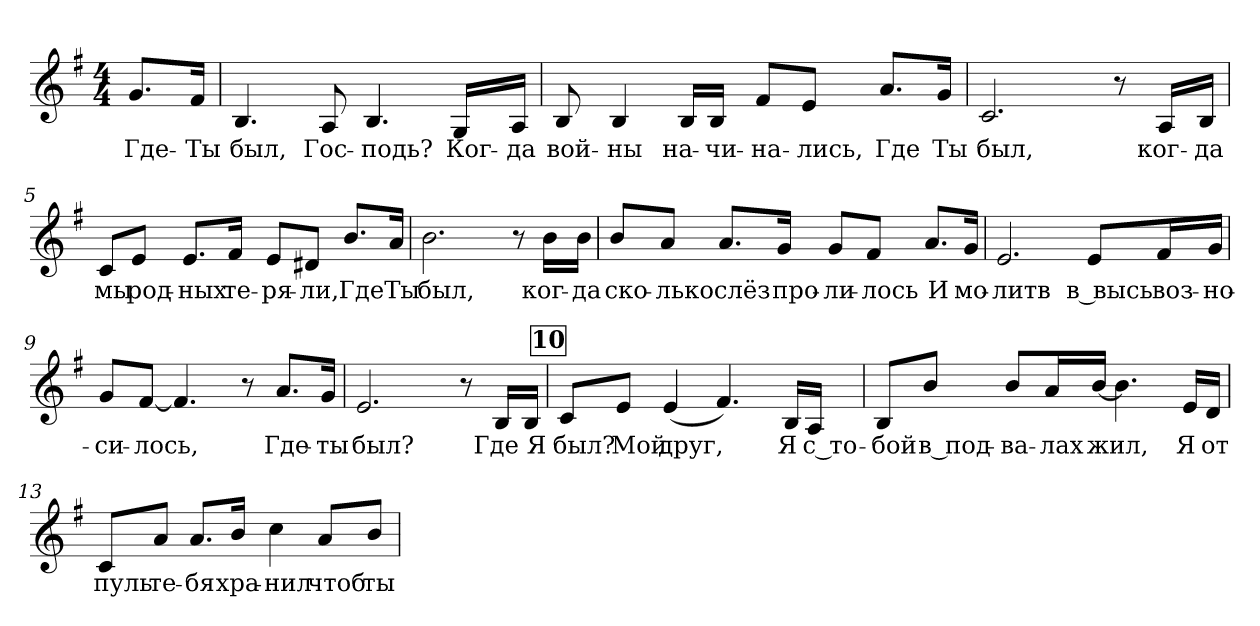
**kern	**text
*part1	*part1
*staff1	*staff1
!!LO:PB:g=z
*clefG2	*
*k[f#]	*
*e:	*
*M4/4	*
=1	=1
!	!LO:LY:b:color=#000000
8.gi/L	Где-
!	!LO:LY:b:color=#000000
16f#i/Jk	-Ты
=2	=2
!	!LO:LY:b:color=#000000
4.Bi/	был,
!	!LO:LY:b:color=#000000
8Ai/	Гос-
!	!LO:LY:b:color=#000000
4.Bi/	-подь?
!	!LO:LY:b:color=#000000
16Gi/LL	Ког-
!	!LO:LY:b:color=#000000
16Ai/JJ	-да
=3	=3
!	!LO:LY:b:color=#000000
8Bi/	вой-
!	!LO:LY:b:color=#000000
4Bi/	-ны
!	!LO:LY:b:color=#000000
16Bi/LL	на-
!	!LO:LY:b:color=#000000
16Bi/JJ	-чи-
!	!LO:LY:b:color=#000000
8f#i/L	-на-
!	!LO:LY:b:color=#000000
8ei/J	-лись,
!	!LO:LY:b:color=#000000
8.ai/L	Где
!	!LO:LY:b:color=#000000
16gi/Jk	Ты
=4	=4
!	!LO:LY:b:color=#000000
2.ci/	был,
8r	.
!	!LO:LY:b:color=#000000
16Ai/LL	ког-
!	!LO:LY:b:color=#000000
16Bi/JJ	-да
!!LO:LB:g=z
=5	=5
!	!LO:LY:b:color=#000000
8ci/L	мы
!	!LO:LY:b:color=#000000
8ei/J	род-
!	!LO:LY:b:color=#000000
8.ei/L	-ных
!	!LO:LY:b:color=#000000
16f#i/Jk	те-
!	!LO:LY:b:color=#000000
8ei/L	-ря-
!	!LO:LY:b:color=#000000
8d#Xi/J	-ли,
!	!LO:LY:b:color=#000000
8.bi/L	Где
!	!LO:LY:b:color=#000000
16ai/Jk	Ты
=6	=6
!	!LO:LY:b:color=#000000
2.bi\	был,
8r	.
!	!LO:LY:b:color=#000000
16bi\LL	ког-
!	!LO:LY:b:color=#000000
16bi\JJ	-да
=7	=7
!	!LO:LY:b:color=#000000
8bi/L	ско-
!	!LO:LY:b:color=#000000
8ai/J	-лько
!	!LO:LY:b:color=#000000
8.ai/L	слёз
!	!LO:LY:b:color=#000000
16gi/Jk	про-
!	!LO:LY:b:color=#000000
8gi/L	-ли-
!	!LO:LY:b:color=#000000
8f#i/J	-лось
!	!LO:LY:b:color=#000000
8.ai/L	И
!	!LO:LY:b:color=#000000
16gi/Jk	мо-
=8	=8
!	!LO:LY:b:color=#000000
2.ei/	-литв
!	!LO:LY:b:color=#000000
8ei/L	в высь
!	!LO:LY:b:color=#000000
16f#i/L	воз-
!	!LO:LY:b:color=#000000
16gi/JJ	-но-
!!LO:LB:g=z
=9	=9
!	!LO:LY:b:color=#000000
8gi/L	-си-
!	!LO:LY:b:color=#000000
[<8f#i/J	-лось,
4.f#i/]	.
8r	.
!	!LO:LY:b:color=#000000
8.ai/L	Где-
!	!LO:LY:b:color=#000000
16gi/Jk	-ты
=10	=10
!	!LO:LY:b:color=#000000
2.ei/	был?
8r	.
!	!LO:LY:b:color=#000000
16Bi/LL	Где
!	!LO:LY:b:color=#000000
16Bi/JJ	Я
!!LO:REH:place=s1:B:color=#000000:enc=box:fs=13.748:t=10
=11	=11
!	!LO:LY:b:color=#000000
8ci/L	был?
!	!LO:LY:b:color=#000000
8ei/J	Мой
!	!LO:LY:b:color=#000000
(4ei/	друг,
4.f#i/)	.
!	!LO:LY:b:color=#000000
16Bi/LL	Я
!	!LO:LY:b:color=#000000
16Ai/JJ	с то-
=12	=12
!	!LO:LY:b:color=#000000
8Bi/L	-бой
!	!LO:LY:b:color=#000000
8bi/J	в под-
!	!LO:LY:b:color=#000000
8bi/L	-ва-
!	!LO:LY:b:color=#000000
16ai/L	-лах
!	!LO:LY:b:color=#000000
[<16bi/JJ	жил,
4.bi\]	.
!	!LO:LY:b:color=#000000
16ei/LL	Я
!	!LO:LY:b:color=#000000
16di/JJ	от
!!LO:LB:g=z
=13	=13
!	!LO:LY:b:color=#000000
8ci/L	пуль
!	!LO:LY:b:color=#000000
8ai/J	те-
!	!LO:LY:b:color=#000000
8.ai/L	-бя
!	!LO:LY:b:color=#000000
16bi/Jk	хра-
!	!LO:LY:b:color=#000000
4cci\	-нил
!	!LO:LY:b:color=#000000
8ai/L	чтоб
!	!LO:LY:b:color=#000000
8bi/J	ты
=	=
*-	*-
